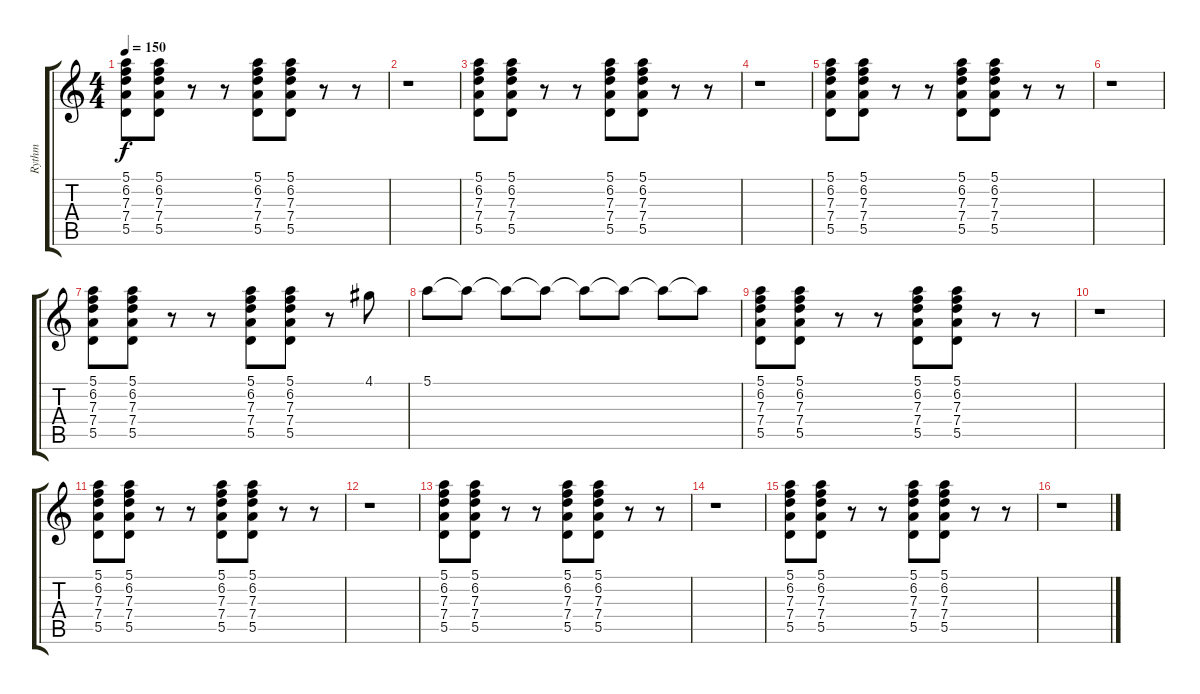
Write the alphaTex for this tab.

\track ("Rythm" "Rythm") {instrument distortionguitar}
\staff {score tabs}
\tuning (E4 B3 G3 D3 A2 E2) {hide}
\ts (4 4)
\tempo 150
\clef g2
\ks c
(5.1 6.2 7.3 7.4 5.5).8{dy f} (5.1 6.2 7.3 7.4 5.5).8 r.8 r.8 (5.1 6.2 7.3 7.4 5.5).8 (5.1 6.2 7.3 7.4 5.5).8 r.8 r.8 |
r.1 |
(5.1 6.2 7.3 7.4 5.5).8 (5.1 6.2 7.3 7.4 5.5).8 r.8 r.8 (5.1 6.2 7.3 7.4 5.5).8 (5.1 6.2 7.3 7.4 5.5).8 r.8 r.8 |
r.1 |
(5.1 6.2 7.3 7.4 5.5).8 (5.1 6.2 7.3 7.4 5.5).8 r.8 r.8 (5.1 6.2 7.3 7.4 5.5).8 (5.1 6.2 7.3 7.4 5.5).8 r.8 r.8 |
r.1 |
(5.1 6.2 7.3 7.4 5.5).8 (5.1 6.2 7.3 7.4 5.5).8 r.8 r.8 (5.1 6.2 7.3 7.4 5.5).8 (5.1 6.2 7.3 7.4 5.5).8 r.8 4.1.8 |
5.1.8 5.1{t}.8 5.1{t}.8 5.1{t}.8 5.1{t}.8 5.1{t}.8 5.1{t}.8 5.1{t}.8 |
(5.1 6.2 7.3 7.4 5.5).8 (5.1 6.2 7.3 7.4 5.5).8 r.8 r.8 (5.1 6.2 7.3 7.4 5.5).8 (5.1 6.2 7.3 7.4 5.5).8 r.8 r.8 |
r.1 |
(5.1 6.2 7.3 7.4 5.5).8 (5.1 6.2 7.3 7.4 5.5).8 r.8 r.8 (5.1 6.2 7.3 7.4 5.5).8 (5.1 6.2 7.3 7.4 5.5).8 r.8 r.8 |
r.1 |
(5.1 6.2 7.3 7.4 5.5).8 (5.1 6.2 7.3 7.4 5.5).8 r.8 r.8 (5.1 6.2 7.3 7.4 5.5).8 (5.1 6.2 7.3 7.4 5.5).8 r.8 r.8 |
r.1 |
(5.1 6.2 7.3 7.4 5.5).8 (5.1 6.2 7.3 7.4 5.5).8 r.8 r.8 (5.1 6.2 7.3 7.4 5.5).8 (5.1 6.2 7.3 7.4 5.5).8 r.8 r.8 |
r.1
